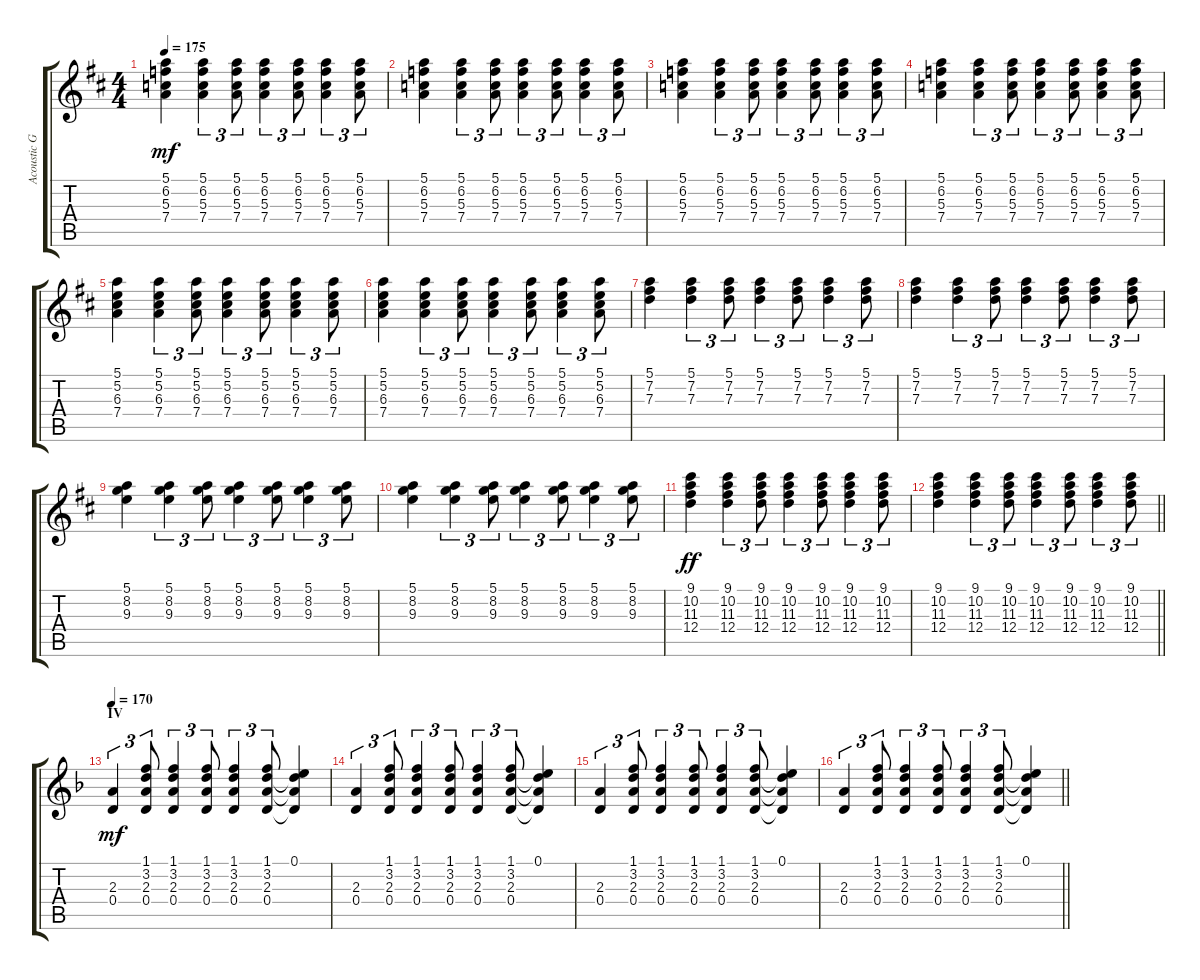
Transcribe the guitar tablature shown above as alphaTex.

\track ("Acoustic Guitar [David Gilmour]" "Acoustic G") {instrument acousticguitarsteel}
\staff {score tabs}
\tuning (E4 B3 G3 D3 A2 E2) {hide}
\ts (4 4)
\tempo 175
\clef g2
\ks d
(5.1 6.2 5.3 7.4).4{dy mf} (5.1 6.2 5.3 7.4).4{tu (3 2)} (5.1 6.2 5.3 7.4).8{tu (3 2)} (5.1 6.2 5.3 7.4).4{tu (3 2)} (5.1 6.2 5.3 7.4).8{tu (3 2)} (5.1 6.2 5.3 7.4).4{tu (3 2)} (5.1 6.2 5.3 7.4).8{tu (3 2)} |
(5.1 6.2 5.3 7.4).4 (5.1 6.2 5.3 7.4).4{tu (3 2)} (5.1 6.2 5.3 7.4).8{tu (3 2)} (5.1 6.2 5.3 7.4).4{tu (3 2)} (5.1 6.2 5.3 7.4).8{tu (3 2)} (5.1 6.2 5.3 7.4).4{tu (3 2)} (5.1 6.2 5.3 7.4).8{tu (3 2)} |
(5.1 6.2 5.3 7.4).4 (5.1 6.2 5.3 7.4).4{tu (3 2)} (5.1 6.2 5.3 7.4).8{tu (3 2)} (5.1 6.2 5.3 7.4).4{tu (3 2)} (5.1 6.2 5.3 7.4).8{tu (3 2)} (5.1 6.2 5.3 7.4).4{tu (3 2)} (5.1 6.2 5.3 7.4).8{tu (3 2)} |
(5.1 6.2 5.3 7.4).4 (5.1 6.2 5.3 7.4).4{tu (3 2)} (5.1 6.2 5.3 7.4).8{tu (3 2)} (5.1 6.2 5.3 7.4).4{tu (3 2)} (5.1 6.2 5.3 7.4).8{tu (3 2)} (5.1 6.2 5.3 7.4).4{tu (3 2)} (5.1 6.2 5.3 7.4).8{tu (3 2)} |
(5.1 5.2 6.3 7.4).4 (5.1 5.2 6.3 7.4).4{tu (3 2)} (5.1 5.2 6.3 7.4).8{tu (3 2)} (5.1 5.2 6.3 7.4).4{tu (3 2)} (5.1 5.2 6.3 7.4).8{tu (3 2)} (5.1 5.2 6.3 7.4).4{tu (3 2)} (5.1 5.2 6.3 7.4).8{tu (3 2)} |
(5.1 5.2 6.3 7.4).4 (5.1 5.2 6.3 7.4).4{tu (3 2)} (5.1 5.2 6.3 7.4).8{tu (3 2)} (5.1 5.2 6.3 7.4).4{tu (3 2)} (5.1 5.2 6.3 7.4).8{tu (3 2)} (5.1 5.2 6.3 7.4).4{tu (3 2)} (5.1 5.2 6.3 7.4).8{tu (3 2)} |
(5.1 7.2 7.3).4 (5.1 7.2 7.3).4{tu (3 2)} (5.1 7.2 7.3).8{tu (3 2)} (5.1 7.2 7.3).4{tu (3 2)} (5.1 7.2 7.3).8{tu (3 2)} (5.1 7.2 7.3).4{tu (3 2)} (5.1 7.2 7.3).8{tu (3 2)} |
(5.1 7.2 7.3).4 (5.1 7.2 7.3).4{tu (3 2)} (5.1 7.2 7.3).8{tu (3 2)} (5.1 7.2 7.3).4{tu (3 2)} (5.1 7.2 7.3).8{tu (3 2)} (5.1 7.2 7.3).4{tu (3 2)} (5.1 7.2 7.3).8{tu (3 2)} |
(5.1 8.2 9.3).4 (5.1 8.2 9.3).4{tu (3 2)} (5.1 8.2 9.3).8{tu (3 2)} (5.1 8.2 9.3).4{tu (3 2)} (5.1 8.2 9.3).8{tu (3 2)} (5.1 8.2 9.3).4{tu (3 2)} (5.1 8.2 9.3).8{tu (3 2)} |
(5.1 8.2 9.3).4 (5.1 8.2 9.3).4{tu (3 2)} (5.1 8.2 9.3).8{tu (3 2)} (5.1 8.2 9.3).4{tu (3 2)} (5.1 8.2 9.3).8{tu (3 2)} (5.1 8.2 9.3).4{tu (3 2)} (5.1 8.2 9.3).8{tu (3 2)} |
(9.1 10.2 11.3 12.4).4{dy ff} (9.1 10.2 11.3 12.4).4{tu (3 2)} (9.1 10.2 11.3 12.4).8{tu (3 2)} (9.1 10.2 11.3 12.4).4{tu (3 2)} (9.1 10.2 11.3 12.4).8{tu (3 2)} (9.1 10.2 11.3 12.4).4{tu (3 2)} (9.1 10.2 11.3 12.4).8{tu (3 2)} |
\barLineRight lightlight
(9.1 10.2 11.3 12.4).4 (9.1 10.2 11.3 12.4).4{tu (3 2)} (9.1 10.2 11.3 12.4).8{tu (3 2)} (9.1 10.2 11.3 12.4).4{tu (3 2)} (9.1 10.2 11.3 12.4).8{tu (3 2)} (9.1 10.2 11.3 12.4).4{tu (3 2)} (9.1 10.2 11.3 12.4).8{tu (3 2)} |
\section ("" "IV")
\tempo 170
\ks dminor
(2.3 0.4).4{tu (3 2) dy mf} (1.1 3.2 2.3 0.4).8{tu (3 2)} (1.1 3.2 2.3 0.4).4{tu (3 2)} (1.1 3.2 2.3 0.4).8{tu (3 2)} (1.1 3.2 2.3 0.4).4{tu (3 2)} (1.1 3.2 2.3 0.4).8{tu (3 2)} (0.1 3.2{t} 2.3{t} 0.4{t}).4 |
(2.3 0.4).4{tu (3 2)} (1.1 3.2 2.3 0.4).8{tu (3 2)} (1.1 3.2 2.3 0.4).4{tu (3 2)} (1.1 3.2 2.3 0.4).8{tu (3 2)} (1.1 3.2 2.3 0.4).4{tu (3 2)} (1.1 3.2 2.3 0.4).8{tu (3 2)} (0.1 3.2{t} 2.3{t} 0.4{t}).4 |
(2.3 0.4).4{tu (3 2)} (1.1 3.2 2.3 0.4).8{tu (3 2)} (1.1 3.2 2.3 0.4).4{tu (3 2)} (1.1 3.2 2.3 0.4).8{tu (3 2)} (1.1 3.2 2.3 0.4).4{tu (3 2)} (1.1 3.2 2.3 0.4).8{tu (3 2)} (0.1 3.2{t} 2.3{t} 0.4{t}).4 |
\barLineRight lightlight
(2.3 0.4).4{tu (3 2)} (1.1 3.2 2.3 0.4).8{tu (3 2)} (1.1 3.2 2.3 0.4).4{tu (3 2)} (1.1 3.2 2.3 0.4).8{tu (3 2)} (1.1 3.2 2.3 0.4).4{tu (3 2)} (1.1 3.2 2.3 0.4).8{tu (3 2)} (0.1 3.2{t} 2.3{t} 0.4{t}).4
